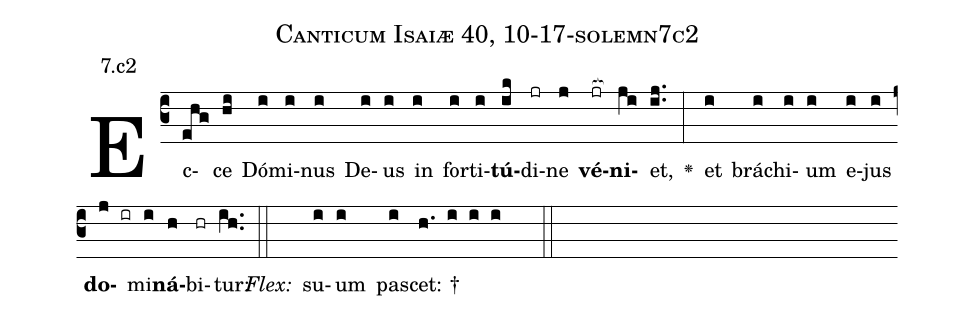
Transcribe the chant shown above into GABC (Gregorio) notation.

name: Canticum Isaiæ 40, 10-17-solemn7c2;
annotation: 7.c2;
%%
(c3)Ec(ehg)ce(hi) Dó(i)mi(i)nus(i) De(i)us(i) in(i) for(i)ti(i)<b>tú</b>(ik)di(jr)ne(j) <b>vé</b>(jr[ocb:1{])<b>ni</b>(ji[ocb:0}])et,(ij..) <v>\greheightstar</v>(:) et(i) brá(i)chi(i)um(i) e(i)jus(i) <b>do</b>(j ir)mi(i)<b>ná</b>(h)bi(hr)tur:(ih..) (::)
<i>Flex:</i>()  su(i)um(i) pa(i)scet: †(h. i i i  ::)

%E(i) u(i) o(j) u(i) a(h) e.(ih..) (::)
